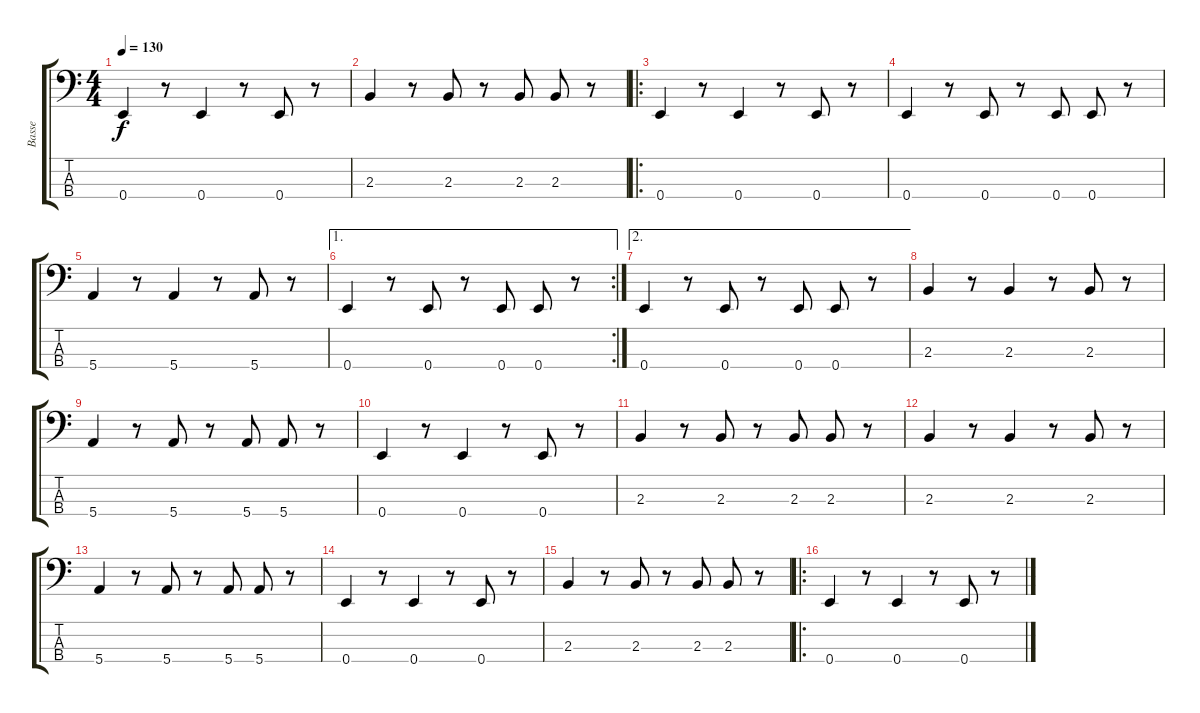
\track ("Basse" "Basse") {instrument acousticbass}
\staff {score tabs}
\tuning (G2 D2 A1 E1) {hide}
\ts (4 4)
\tempo 130
\clef f4
\ks c
0.4.4{dy f} r.8 0.4.4 r.8 0.4.8 r.8 |
2.3.4 r.8 2.3.8 r.8 2.3.8 2.3.8 r.8 |
\ro
0.4.4 r.8 0.4.4 r.8 0.4.8 r.8 |
0.4.4 r.8 0.4.8 r.8 0.4.8 0.4.8 r.8 |
5.4.4 r.8 5.4.4 r.8 5.4.8 r.8 |
\ae 1
\rc 2
0.4.4 r.8 0.4.8 r.8 0.4.8 0.4.8 r.8 |
\ae 2
0.4.4 r.8 0.4.8 r.8 0.4.8 0.4.8 r.8 |
2.3.4 r.8 2.3.4 r.8 2.3.8 r.8 |
5.4.4 r.8 5.4.8 r.8 5.4.8 5.4.8 r.8 |
0.4.4 r.8 0.4.4 r.8 0.4.8 r.8 |
2.3.4 r.8 2.3.8 r.8 2.3.8 2.3.8 r.8 |
2.3.4 r.8 2.3.4 r.8 2.3.8 r.8 |
5.4.4 r.8 5.4.8 r.8 5.4.8 5.4.8 r.8 |
0.4.4 r.8 0.4.4 r.8 0.4.8 r.8 |
2.3.4 r.8 2.3.8 r.8 2.3.8 2.3.8 r.8 |
\ro
0.4.4 r.8 0.4.4 r.8 0.4.8 r.8
